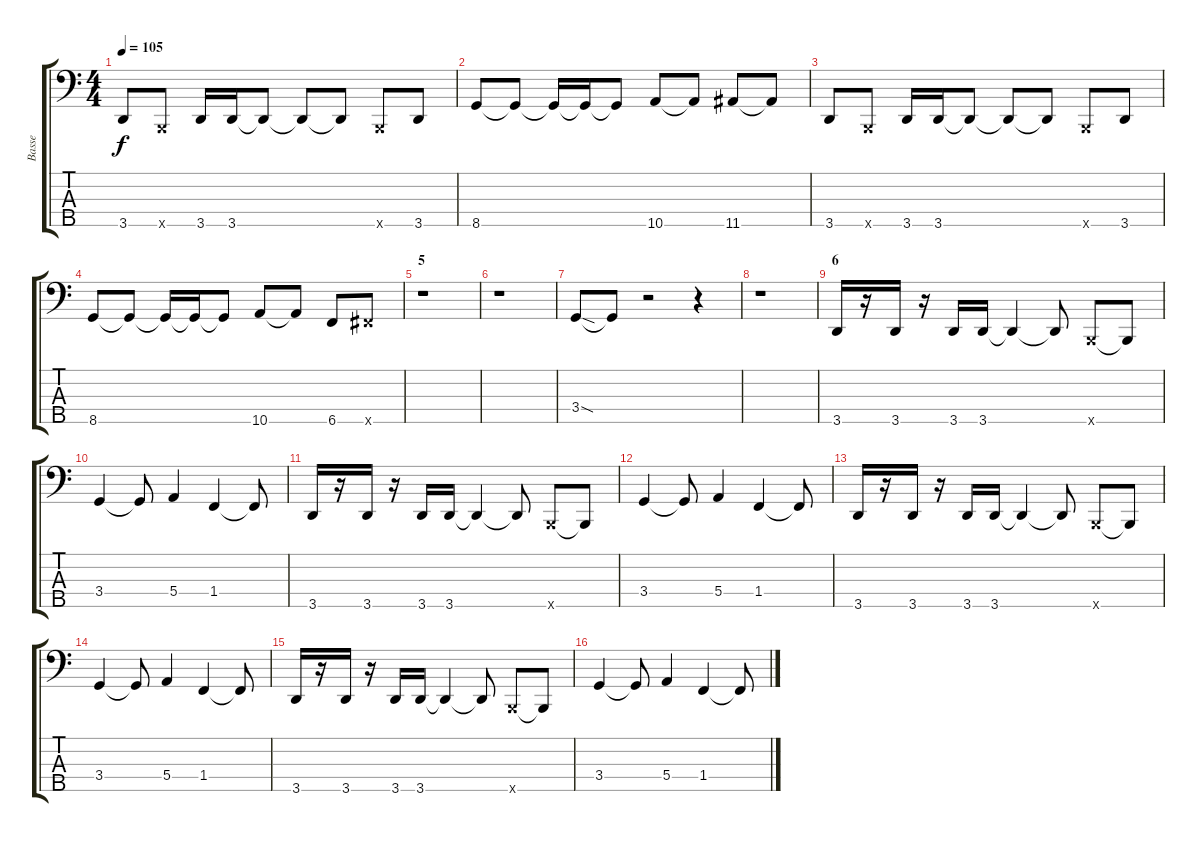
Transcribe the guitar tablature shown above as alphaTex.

\track ("Basse" "Basse") {instrument electricbassfinger}
\staff {score tabs}
\tuning (G2 D2 A1 E1 B0) {hide}
\ts (4 4)
\tempo 105
\clef f4
\ks c
3.5.8{dy f} 0.5{x}.8 3.5.16 3.5.16 3.5{t}.8 3.5{t}.8 3.5{t}.8 0.5{x}.8 3.5.8 |
8.5.8 8.5{t}.8 8.5{t}.16 8.5{t}.16 8.5{t}.8 10.5.8 10.5{t}.8 11.5.8 11.5{t}.8 |
3.5.8 0.5{x}.8 3.5.16 3.5.16 3.5{t}.8 3.5{t}.8 3.5{t}.8 0.5{x}.8 3.5.8 |
8.5.8 8.5{t}.8 8.5{t}.16 8.5{t}.16 8.5{t}.8 10.5.8 10.5{t}.8 6.5.8 7.5{x}.8 |
\section ("" "5")
r.1 |
r.1 |
3.4{sod}.8 3.4{t}.8 r.2 r.4 |
r.1 |
\section ("" "6")
3.5.16 r.16 3.5.16 r.16 3.5.16 3.5.16 3.5{t}.4 3.5{t}.8 0.5{x}.8 0.5{t}.8 |
3.4.4 3.4{t}.8 5.4.4 1.4.4 1.4{t}.8 |
3.5.16 r.16 3.5.16 r.16 3.5.16 3.5.16 3.5{t}.4 3.5{t}.8 0.5{x}.8 0.5{t}.8 |
3.4.4 3.4{t}.8 5.4.4 1.4.4 1.4{t}.8 |
3.5.16 r.16 3.5.16 r.16 3.5.16 3.5.16 3.5{t}.4 3.5{t}.8 0.5{x}.8 0.5{t}.8 |
3.4.4 3.4{t}.8 5.4.4 1.4.4 1.4{t}.8 |
3.5.16 r.16 3.5.16 r.16 3.5.16 3.5.16 3.5{t}.4 3.5{t}.8 0.5{x}.8 0.5{t}.8 |
3.4.4 3.4{t}.8 5.4.4 1.4.4 1.4{t}.8
